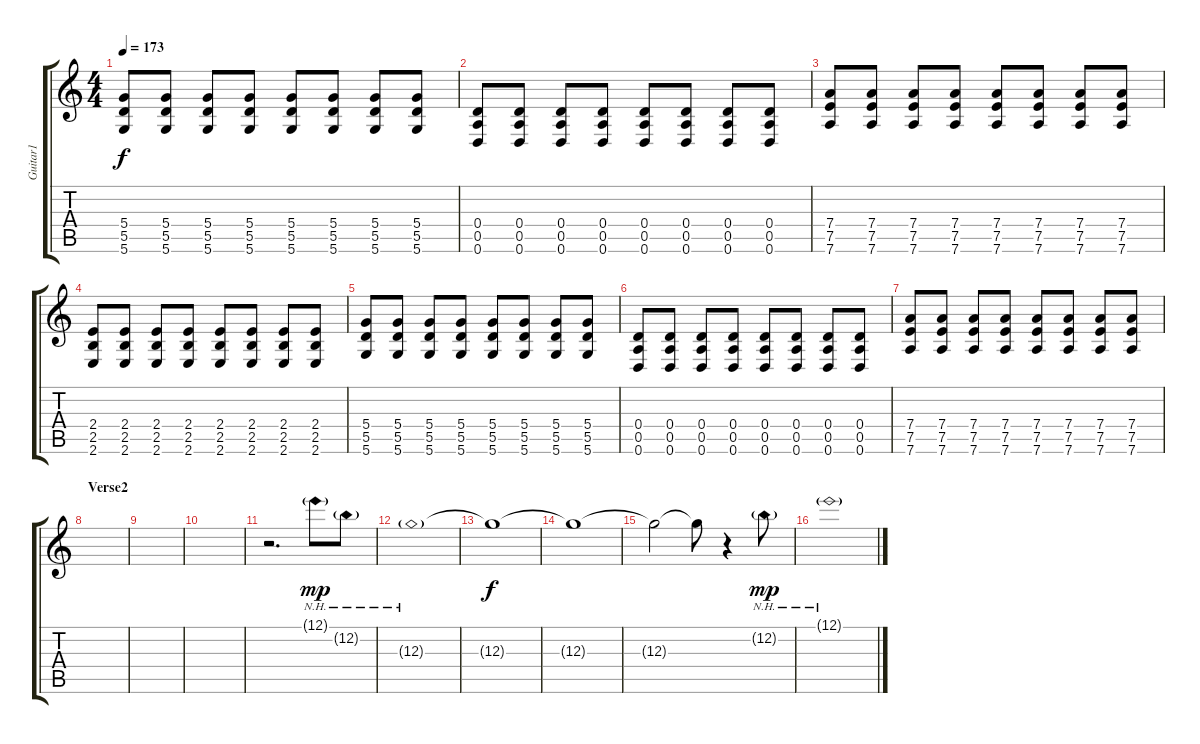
\track ("Guitar1" "Guitar1") {instrument overdrivenguitar}
\staff {score tabs}
\tuning (E4 B3 G3 D3 A2 D2) {hide}
\ts (4 4)
\tempo 173
\clef g2
\ks c
(5.4 5.5 5.6).8{dy f} (5.4 5.5 5.6).8 (5.4 5.5 5.6).8 (5.4 5.5 5.6).8 (5.4 5.5 5.6).8 (5.4 5.5 5.6).8 (5.4 5.5 5.6).8 (5.4 5.5 5.6).8 |
(0.4 0.5 0.6).8 (0.4 0.5 0.6).8 (0.4 0.5 0.6).8 (0.4 0.5 0.6).8 (0.4 0.5 0.6).8 (0.4 0.5 0.6).8 (0.4 0.5 0.6).8 (0.4 0.5 0.6).8 |
(7.4 7.5 7.6).8 (7.4 7.5 7.6).8 (7.4 7.5 7.6).8 (7.4 7.5 7.6).8 (7.4 7.5 7.6).8 (7.4 7.5 7.6).8 (7.4 7.5 7.6).8 (7.4 7.5 7.6).8 |
(2.4 2.5 2.6).8 (2.4 2.5 2.6).8 (2.4 2.5 2.6).8 (2.4 2.5 2.6).8 (2.4 2.5 2.6).8 (2.4 2.5 2.6).8 (2.4 2.5 2.6).8 (2.4 2.5 2.6).8 |
(5.4 5.5 5.6).8 (5.4 5.5 5.6).8 (5.4 5.5 5.6).8 (5.4 5.5 5.6).8 (5.4 5.5 5.6).8 (5.4 5.5 5.6).8 (5.4 5.5 5.6).8 (5.4 5.5 5.6).8 |
(0.4 0.5 0.6).8 (0.4 0.5 0.6).8 (0.4 0.5 0.6).8 (0.4 0.5 0.6).8 (0.4 0.5 0.6).8 (0.4 0.5 0.6).8 (0.4 0.5 0.6).8 (0.4 0.5 0.6).8 |
(7.4 7.5 7.6).8 (7.4 7.5 7.6).8 (7.4 7.5 7.6).8 (7.4 7.5 7.6).8 (7.4 7.5 7.6).8 (7.4 7.5 7.6).8 (7.4 7.5 7.6).8 (7.4 7.5 7.6).8 |
\section ("" "Verse2")
|
|
|
r.2{d} 12.1{nh g}.8{dy mp volume 11 balance 11} 12.2{nh g}.8{balance 10} |
12.3{nh g}.1{balance 8} |
12.3{t}.1{dy f} |
12.3{t}.1 |
12.3{t}.2 12.3{t}.8 r.4 12.2{nh g}.8{dy mp balance 5} |
12.1{nh g}.1{balance 8}
